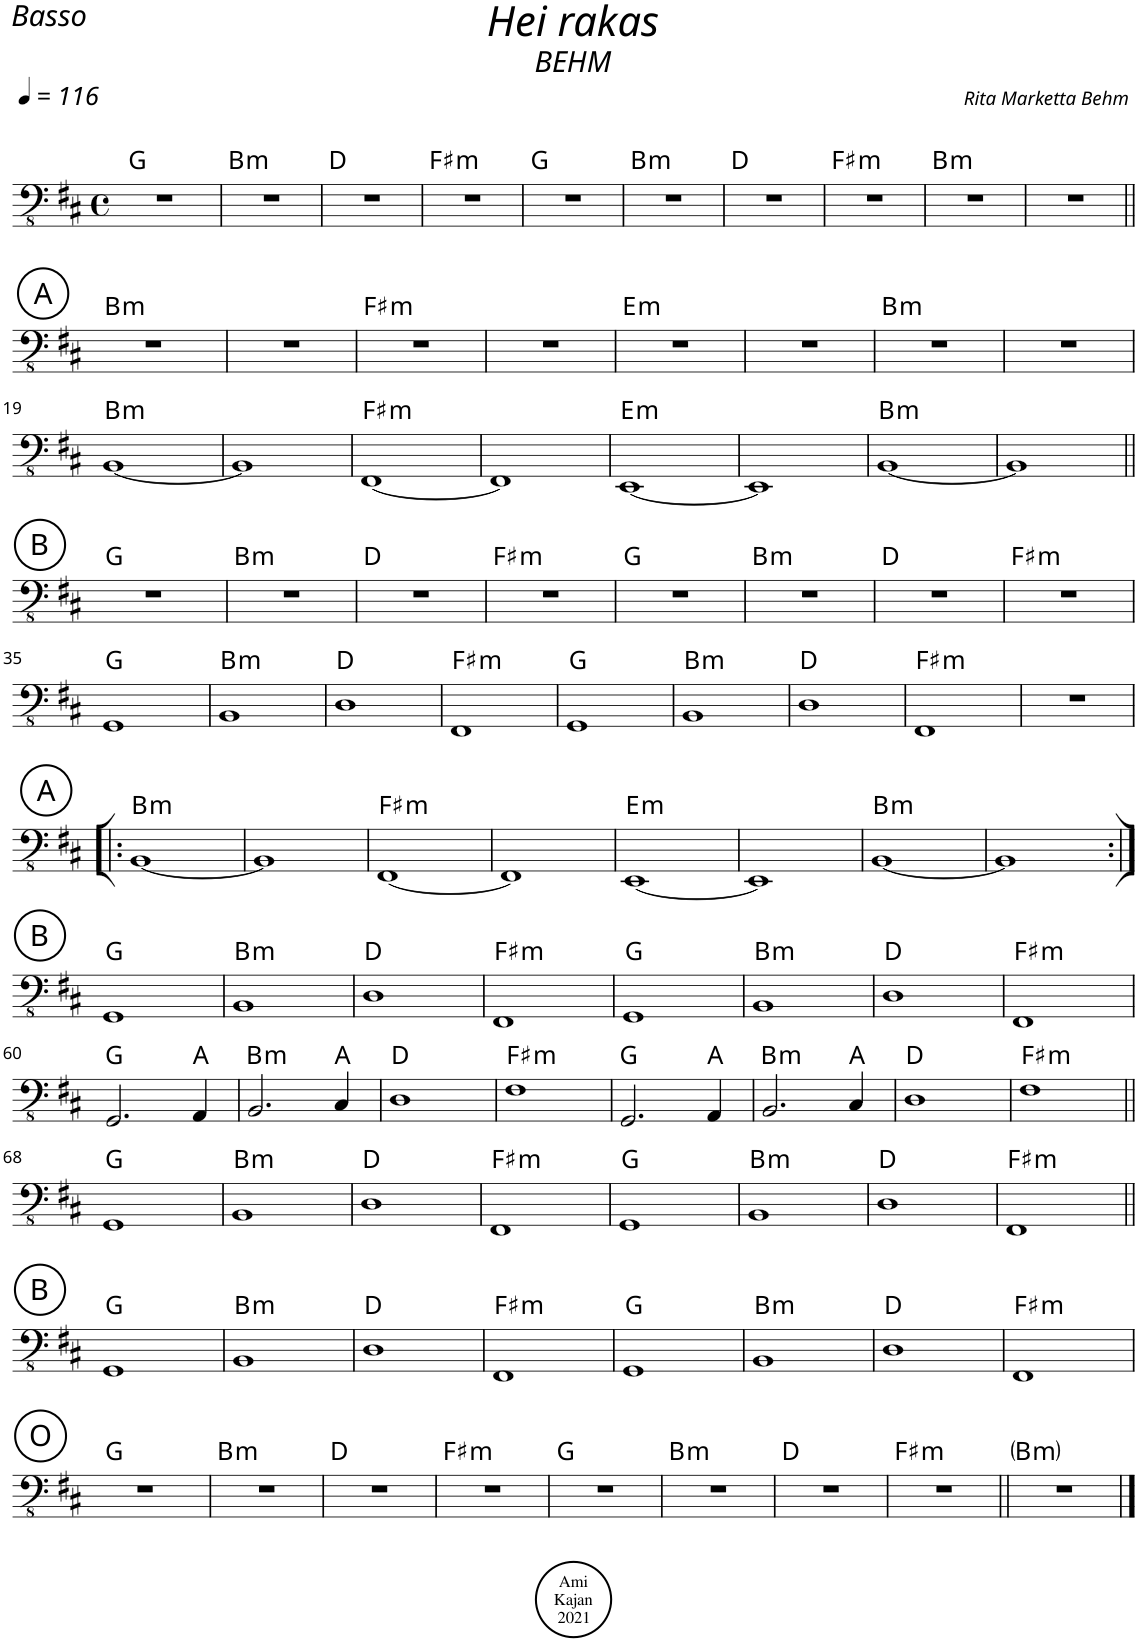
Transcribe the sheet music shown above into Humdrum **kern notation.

**kern	**harte
*part1	*part1
*staff1	*
*I"Acoustic Bass	*
*I'Bass	*
*clefFv4	*
*k[f#c#]	*
*M4/4	*
*met(c)	*
*MM116	*
=1	=1
1r	G:maj
=2	=2
!	!LO:H:kt=m
1r	B:min
=3	=3
1r	D:maj
=4	=4
!	!LO:H:kt=m
1r	F#:min
=5	=5
1r	G:maj
=6	=6
!	!LO:H:kt=m
1r	B:min
=7	=7
1r	D:maj
=8	=8
!	!LO:H:kt=m
1r	F#:min
=9	=9
!	!LO:H:kt=m
1r	B:min
=10	=10
1r	.
!!LO:LB:g=z
!!LO:REH:place=s1:a:cj:enc=circle:fs=14:t=A
=11||	=11||
!	!LO:H:kt=m
1r	B:min
=12	=12
1r	.
=13	=13
!	!LO:H:kt=m
1r	F#:min
=14	=14
1r	.
=15	=15
!	!LO:H:kt=m
1r	E:min
=16	=16
1r	.
=17	=17
!	!LO:H:kt=m
1r	B:min
=18	=18
1r	.
!!LO:LB:g=z
=19	=19
!	!LO:H:kt=m
[1BBB	B:min
=20	=20
1BBB]	.
=21	=21
!	!LO:H:kt=m
[1FFF#	F#:min
=22	=22
1FFF#]	.
=23	=23
!	!LO:H:kt=m
[1EEE	E:min
=24	=24
1EEE]	.
=25	=25
!	!LO:H:kt=m
[1BBB	B:min
=26	=26
1BBB]	.
!!LO:LB:g=z
!!LO:REH:place=s1:a:cj:enc=circle:fs=14:t=B
=27||	=27||
1r	G:maj
=28	=28
!	!LO:H:kt=m
1r	B:min
=29	=29
1r	D:maj
=30	=30
!	!LO:H:kt=m
1r	F#:min
=31	=31
1r	G:maj
=32	=32
!	!LO:H:kt=m
1r	B:min
=33	=33
1r	D:maj
=34	=34
!	!LO:H:kt=m
1r	F#:min
!!LO:LB:g=z
=35	=35
1GGG	G:maj
=36	=36
!	!LO:H:kt=m
1BBB	B:min
=37	=37
1DD	D:maj
=38	=38
!	!LO:H:kt=m
1FFF#	F#:min
=39	=39
1GGG	G:maj
=40	=40
!	!LO:H:kt=m
1BBB	B:min
=41	=41
1DD	D:maj
=42	=42
!	!LO:H:kt=m
1FFF#	F#:min
=43	=43
1r	.
!!LO:LB:g=z
!!LO:REH:place=s1:a:cj:enc=circle:fs=14:t=A
=44!|:	=44!|:
!	!LO:H:kt=m
[1BBB	B:min
=45	=45
1BBB]	.
=46	=46
!	!LO:H:kt=m
[1FFF#	F#:min
=47	=47
1FFF#]	.
=48	=48
!	!LO:H:kt=m
[1EEE	E:min
=49	=49
1EEE]	.
=50	=50
!	!LO:H:kt=m
[1BBB	B:min
=51	=51
1BBB]	.
!!LO:LB:g=z
!!LO:REH:place=s1:a:cj:enc=circle:fs=14:t=B
=52:|!	=52:|!
1GGG	G:maj
=53	=53
!	!LO:H:kt=m
1BBB	B:min
=54	=54
1DD	D:maj
=55	=55
!	!LO:H:kt=m
1FFF#	F#:min
=56	=56
1GGG	G:maj
=57	=57
!	!LO:H:kt=m
1BBB	B:min
=58	=58
1DD	D:maj
=59	=59
!	!LO:H:kt=m
1FFF#	F#:min
!!LO:LB:g=z
=60	=60
2.GGG/	G:maj
4AAA/	A:maj
=61	=61
!	!LO:H:kt=m
2.BBB/	B:min
4CC#/	A:maj
=62	=62
1DD	D:maj
=63	=63
!	!LO:H:kt=m
1FF#	F#:min
=64	=64
2.GGG/	G:maj
4AAA/	A:maj
=65	=65
!	!LO:H:kt=m
2.BBB/	B:min
4CC#/	A:maj
=66	=66
1DD	D:maj
=67	=67
!	!LO:H:kt=m
1FF#	F#:min
!!LO:LB:g=z
=68||	=68||
1GGG	G:maj
=69	=69
!	!LO:H:kt=m
1BBB	B:min
=70	=70
1DD	D:maj
=71	=71
!	!LO:H:kt=m
1FFF#	F#:min
=72	=72
1GGG	G:maj
=73	=73
!	!LO:H:kt=m
1BBB	B:min
=74	=74
1DD	D:maj
=75	=75
!	!LO:H:kt=m
1FFF#	F#:min
!!LO:LB:g=z
!!LO:REH:place=s1:a:cj:enc=circle:fs=14:t=B
=76||	=76||
1GGG	G:maj
=77	=77
!	!LO:H:kt=m
1BBB	B:min
=78	=78
1DD	D:maj
=79	=79
!	!LO:H:kt=m
1FFF#	F#:min
=80	=80
1GGG	G:maj
=81	=81
!	!LO:H:kt=m
1BBB	B:min
=82	=82
1DD	D:maj
=83	=83
!	!LO:H:kt=m
1FFF#	F#:min
!!LO:LB:g=z
!!LO:REH:place=s1:a:cj:enc=circle:fs=14:t=O
=84	=84
1r	G:maj
=85	=85
!	!LO:H:kt=m
1r	B:min
=86	=86
1r	D:maj
=87	=87
!	!LO:H:kt=m
1r	F#:min
=88	=88
1r	G:maj
=89	=89
!	!LO:H:kt=m
1r	B:min
=90	=90
1r	D:maj
=91	=91
!	!LO:H:kt=m
1r	F#:min
=92||	=92||
!	!LO:H:kt=m
1r	B:min
==	==
*-	*-
